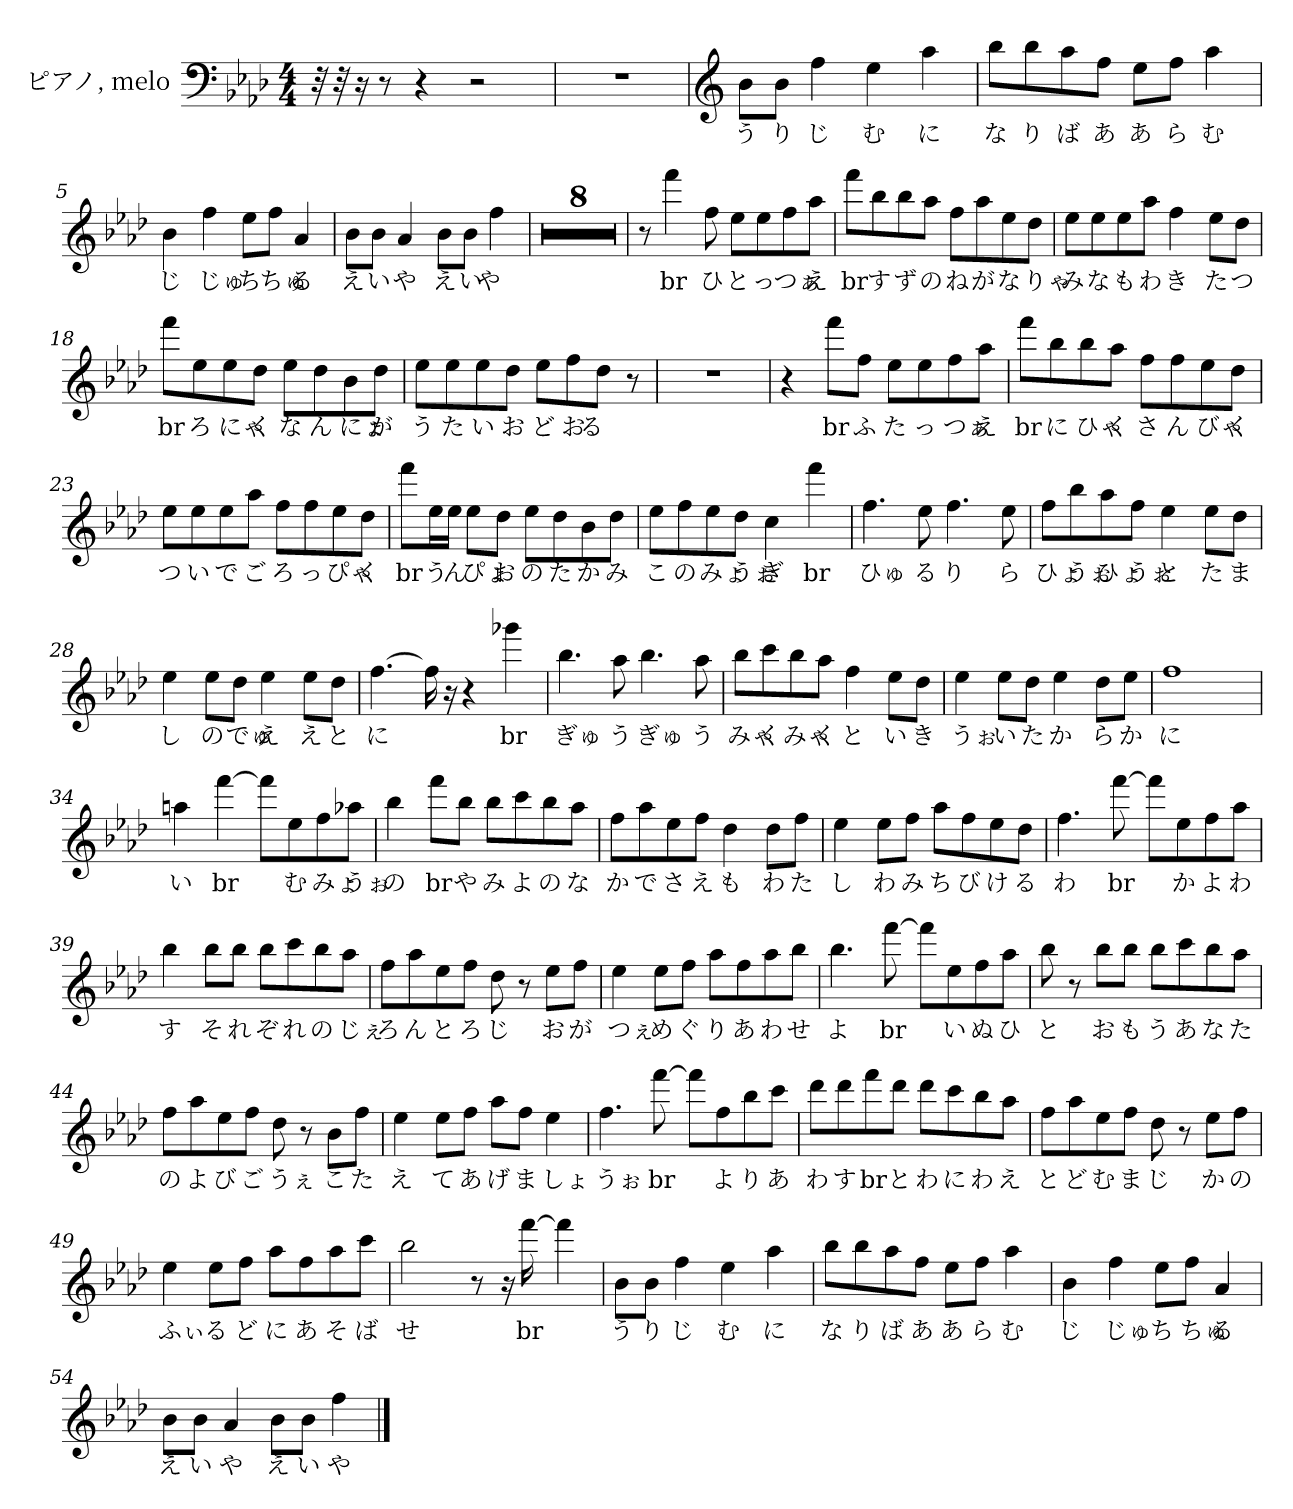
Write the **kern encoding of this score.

**kern	**text
*part1	*part1
*staff1	*staff1
*I"ピアノ, melo	*
*clefF4	*
*k[b-e-a-d-]	*
*M4/4	*
*MM160	*
=1	=1
32r	.
32r	.
16r	.
8r	.
4r	.
2r	.
=2	=2
1r	.
=3	=3
*clefG2	*
!	!LO:LY:b
8b-\L	う
!	!LO:LY:b
8b-\J	り
!	!LO:LY:b
4ff\	じ
!	!LO:LY:b
4ee-\	む
!	!LO:LY:b
4aa-\	に
=4	=4
!	!LO:LY:b
8bb-\L	な
!	!LO:LY:b
8bb-\	り
!	!LO:LY:b
8aa-\	ば
!	!LO:LY:b
8ff\J	あ
!	!LO:LY:b
8ee-\L	あ
!	!LO:LY:b
8ff\J	ら
!	!LO:LY:b
4aa-\	む
=5	=5
!	!LO:LY:b
4b-\	じ
!	!LO:LY:b
4ff\	じゅ
!	!LO:LY:b
8ee-\L	ち
!	!LO:LY:b
8ff\J	ちゅ
!	!LO:LY:b
4a-/	る
!!LO:LB:g=z
=6	=6
!	!LO:LY:b
8b-\L	え
!	!LO:LY:b
8b-\J	い
!	!LO:LY:b
4a-/	や
!	!LO:LY:b
8b-\L	え
!	!LO:LY:b
8b-\J	い
!	!LO:LY:b
4ff\	や
=7	=7
1r	.
=8	=8
1r	.
=9	=9
1r	.
=10	=10
1r	.
=11	=11
1r	.
=12	=12
1r	.
=13	=13
1r	.
=14	=14
1r	.
=15	=15
8r	.
!	!LO:LY:b
4fff\	br
!	!LO:LY:b
8ff\	ひ
!	!LO:LY:b
8ee-\L	と
!	!LO:LY:b
8ee-\	っ
!	!LO:LY:b
8ff\	つぁ
!	!LO:LY:b
8aa-\J	え
!!LO:LB:g=z
=16	=16
!	!LO:LY:b
8fff\L	br
!	!LO:LY:b
8bb-\	す
!	!LO:LY:b
8bb-\	ず
!	!LO:LY:b
8aa-\J	の
!	!LO:LY:b
8ff\L	ね
!	!LO:LY:b
8aa-\	が
!	!LO:LY:b
8ee-\	な
!	!LO:LY:b
8dd-\J	りゃ
=17	=17
!	!LO:LY:b
8ee-\L	み
!	!LO:LY:b
8ee-\	な
!	!LO:LY:b
8ee-\	も
!	!LO:LY:b
8aa-\J	わ
!	!LO:LY:b
4ff\	き
!	!LO:LY:b
8ee-\L	た
!	!LO:LY:b
8dd-\J	つ
=18	=18
!	!LO:LY:b
8fff\L	br
!	!LO:LY:b
8ee-\	ろ
!	!LO:LY:b
8ee-\	にゃ
!	!LO:LY:b
8dd-\J	く
!	!LO:LY:b
8ee-\L	な
!	!LO:LY:b
8dd-\	ん
!	!LO:LY:b
8b-\	にょ
!	!LO:LY:b
8dd-\J	が
=19	=19
!	!LO:LY:b
8ee-\L	う
!	!LO:LY:b
8ee-\	た
!	!LO:LY:b
8ee-\	い
!	!LO:LY:b
8dd-\J	お
!	!LO:LY:b
8ee-\L	ど
!	!LO:LY:b
8ff\	お
!	!LO:LY:b
8dd-\J	る
8r	.
!!LO:LB:g=z
=20	=20
1r	.
=21	=21
4r	.
!	!LO:LY:b
8fff\L	br
!	!LO:LY:b
8ff\J	ふ
!	!LO:LY:b
8ee-\L	た
!	!LO:LY:b
8ee-\	っ
!	!LO:LY:b
8ff\	つぁ
!	!LO:LY:b
8aa-\J	え
=22	=22
!	!LO:LY:b
8fff\L	br
!	!LO:LY:b
8bb-\	に
!	!LO:LY:b
8bb-\	ひゃ
!	!LO:LY:b
8aa-\J	く
!	!LO:LY:b
8ff\L	さ
!	!LO:LY:b
8ff\	ん
!	!LO:LY:b
8ee-\	びゃ
!	!LO:LY:b
8dd-\J	く
=23	=23
!	!LO:LY:b
8ee-\L	つ
!	!LO:LY:b
8ee-\	い
!	!LO:LY:b
8ee-\	で
!	!LO:LY:b
8aa-\J	ご
!	!LO:LY:b
8ff\L	ろ
!	!LO:LY:b
8ff\	っ
!	!LO:LY:b
8ee-\	ぴゃ
!	!LO:LY:b
8dd-\J	く
!!LO:LB:g=z
=24	=24
!	!LO:LY:b
8fff\L	br
!	!LO:LY:b
16ee-\L	う
!	!LO:LY:b
16ee-\JJ	ん
!	!LO:LY:b
8ee-\L	ぴょ
!	!LO:LY:b
8dd-\J	お
!	!LO:LY:b
8ee-\L	の
!	!LO:LY:b
8dd-\	た
!	!LO:LY:b
8b-\	か
!	!LO:LY:b
8dd-\J	み
=25	=25
!	!LO:LY:b
8ee-\L	こ
!	!LO:LY:b
8ff\	の
!	!LO:LY:b
8ee-\	みょ
!	!LO:LY:b
8dd-\J	うぉ
!	!LO:LY:b
4cc\	ぎ
!	!LO:LY:b
4fff\	br
=26	=26
!	!LO:LY:b
4.ff\	ひゅ
!	!LO:LY:b
8ee-\	る
!	!LO:LY:b
4.ff\	り
!	!LO:LY:b
8ee-\	ら
=27	=27
!	!LO:LY:b
8ff\L	ひょ
!	!LO:LY:b
8bb-\	うぉ
!	!LO:LY:b
8aa-\	ひょ
!	!LO:LY:b
8ff\J	うぉ
!	!LO:LY:b
4ee-\	と
!	!LO:LY:b
8ee-\L	た
!	!LO:LY:b
8dd-\J	ま
!!LO:LB:g=z
=28	=28
!	!LO:LY:b
4ee-\	し
!	!LO:LY:b
8ee-\L	の
!	!LO:LY:b
8dd-\J	でゅ
!	!LO:LY:b
4ee-\	え
!	!LO:LY:b
8ee-\L	え
!	!LO:LY:b
8dd-\J	と
=29	=29
!	!LO:LY:b
[4.ff\	に
16ff\]	.
16r	.
4r	.
!	!LO:LY:b
4ggg-X\	br
=30	=30
!	!LO:LY:b
4.bb-\	ぎゅ
!	!LO:LY:b
8aa-\	う
!	!LO:LY:b
4.bb-\	ぎゅ
!	!LO:LY:b
8aa-\	う
=31	=31
!	!LO:LY:b
8bb-\L	みゃ
!	!LO:LY:b
8ccc\	く
!	!LO:LY:b
8bb-\	みゃ
!	!LO:LY:b
8aa-\J	く
!	!LO:LY:b
4ff\	と
!	!LO:LY:b
8ee-\L	い
!	!LO:LY:b
8dd-\J	き
=32	=32
!	!LO:LY:b
4ee-\	うぉ
!	!LO:LY:b
8ee-\L	い
!	!LO:LY:b
8dd-\J	た
!	!LO:LY:b
4ee-\	か
!	!LO:LY:b
8dd-\L	ら
!	!LO:LY:b
8ee-\J	か
=33	=33
!	!LO:LY:b
1ff	に
!!LO:LB:g=z
=34	=34
!	!LO:LY:b
4aan\	い
!	!LO:LY:b
[4fff\	br
8fff\L]	.
!	!LO:LY:b
8ee-\	む
!	!LO:LY:b
8ff\	みょ
!	!LO:LY:b
8aa-X\J	うぉ
=35	=35
!	!LO:LY:b
4bb-\	の
!	!LO:LY:b
8fff\L	br
!	!LO:LY:b
8bb-\J	や
!	!LO:LY:b
8bb-\L	み
!	!LO:LY:b
8ccc\	よ
!	!LO:LY:b
8bb-\	の
!	!LO:LY:b
8aa-\J	な
=36	=36
!	!LO:LY:b
8ff\L	か
!	!LO:LY:b
8aa-\	で
!	!LO:LY:b
8ee-\	さ
!	!LO:LY:b
8ff\J	え
!	!LO:LY:b
4dd-\	も
!	!LO:LY:b
8dd-\L	わ
!	!LO:LY:b
8ff\J	た
=37	=37
!	!LO:LY:b
4ee-\	し
!	!LO:LY:b
8ee-\L	わ
!	!LO:LY:b
8ff\J	み
!	!LO:LY:b
8aa-\L	ち
!	!LO:LY:b
8ff\	び
!	!LO:LY:b
8ee-\	け
!	!LO:LY:b
8dd-\J	る
!!LO:LB:g=z
=38	=38
!	!LO:LY:b
4.ff\	わ
!	!LO:LY:b
[8fff\	br
8fff\L]	.
!	!LO:LY:b
8ee-\	か
!	!LO:LY:b
8ff\	よ
!	!LO:LY:b
8aa-\J	わ
=39	=39
!	!LO:LY:b
4bb-\	す
!	!LO:LY:b
8bb-\L	そ
!	!LO:LY:b
8bb-\J	れ
!	!LO:LY:b
8bb-\L	ぞ
!	!LO:LY:b
8ccc\	れ
!	!LO:LY:b
8bb-\	の
!	!LO:LY:b
8aa-\J	じぇ
=40	=40
!	!LO:LY:b
8ff\L	ろ
!	!LO:LY:b
8aa-\	ん
!	!LO:LY:b
8ee-\	と
!	!LO:LY:b
8ff\J	ろ
!	!LO:LY:b
8dd-\	じ
8r	.
!	!LO:LY:b
8ee-\L	お
!	!LO:LY:b
8ff\J	が
=41	=41
!	!LO:LY:b
4ee-\	つぇ
!	!LO:LY:b
8ee-\L	め
!	!LO:LY:b
8ff\J	ぐ
!	!LO:LY:b
8aa-\L	り
!	!LO:LY:b
8ff\	あ
!	!LO:LY:b
8aa-\	わ
!	!LO:LY:b
8bb-\J	せ
!!LO:LB:g=z
=42	=42
!	!LO:LY:b
4.bb-\	よ
!	!LO:LY:b
[8fff\	br
8fff\L]	.
!	!LO:LY:b
8ee-\	い
!	!LO:LY:b
8ff\	ぬ
!	!LO:LY:b
8aa-\J	ひ
=43	=43
!	!LO:LY:b
8bb-\	と
8r	.
!	!LO:LY:b
8bb-\L	お
!	!LO:LY:b
8bb-\J	も
!	!LO:LY:b
8bb-\L	う
!	!LO:LY:b
8ccc\	あ
!	!LO:LY:b
8bb-\	な
!	!LO:LY:b
8aa-\J	た
=44	=44
!	!LO:LY:b
8ff\L	の
!	!LO:LY:b
8aa-\	よ
!	!LO:LY:b
8ee-\	び
!	!LO:LY:b
8ff\J	ご
!	!LO:LY:b
8dd-\	うぇ
8r	.
!	!LO:LY:b
8b-\L	こ
!	!LO:LY:b
8ff\J	た
=45	=45
!	!LO:LY:b
4ee-\	え
!	!LO:LY:b
8ee-\L	て
!	!LO:LY:b
8ff\J	あ
!	!LO:LY:b
8aa-\L	げ
!	!LO:LY:b
8ff\J	ま
!	!LO:LY:b
4ee-\	しょ
!!LO:LB:g=z
=46	=46
!	!LO:LY:b
4.ff\	うぉ
!	!LO:LY:b
[8fff\	br
8fff\L]	.
!	!LO:LY:b
8ff\	よ
!	!LO:LY:b
8bb-\	り
!	!LO:LY:b
8ccc\J	あ
=47	=47
!	!LO:LY:b
8ddd-\L	わ
!	!LO:LY:b
8ddd-\	す
!	!LO:LY:b
8fff\	br
!	!LO:LY:b
8ddd-\J	と
!	!LO:LY:b
8ddd-\L	わ
!	!LO:LY:b
8ccc\	に
!	!LO:LY:b
8bb-\	わ
!	!LO:LY:b
8aa-\J	え
=48	=48
!	!LO:LY:b
8ff\L	と
!	!LO:LY:b
8aa-\	ど
!	!LO:LY:b
8ee-\	む
!	!LO:LY:b
8ff\J	ま
!	!LO:LY:b
8dd-\	じ
8r	.
!	!LO:LY:b
8ee-\L	か
!	!LO:LY:b
8ff\J	の
=49	=49
!	!LO:LY:b
4ee-\	ふぃ
!	!LO:LY:b
8ee-\L	る
!	!LO:LY:b
8ff\J	ど
!	!LO:LY:b
8aa-\L	に
!	!LO:LY:b
8ff\	あ
!	!LO:LY:b
8aa-\	そ
!	!LO:LY:b
8ccc\J	ば
!!LO:PB:g=z
=50	=50
!	!LO:LY:b
2bb-\	せ
8r	.
16r	.
!	!LO:LY:b
[16fff\	br
4fff\]	.
=51	=51
!	!LO:LY:b
8b-\L	う
!	!LO:LY:b
8b-\J	り
!	!LO:LY:b
4ff\	じ
!	!LO:LY:b
4ee-\	む
!	!LO:LY:b
4aa-\	に
=52	=52
!	!LO:LY:b
8bb-\L	な
!	!LO:LY:b
8bb-\	り
!	!LO:LY:b
8aa-\	ば
!	!LO:LY:b
8ff\J	あ
!	!LO:LY:b
8ee-\L	あ
!	!LO:LY:b
8ff\J	ら
!	!LO:LY:b
4aa-\	む
=53	=53
!	!LO:LY:b
4b-\	じ
!	!LO:LY:b
4ff\	じゅ
!	!LO:LY:b
8ee-\L	ち
!	!LO:LY:b
8ff\J	ちゅ
!	!LO:LY:b
4a-/	る
=54	=54
!	!LO:LY:b
8b-\L	え
!	!LO:LY:b
8b-\J	い
!	!LO:LY:b
4a-/	や
!	!LO:LY:b
8b-\L	え
!	!LO:LY:b
8b-\J	い
!	!LO:LY:b
4ff\	や
==	==
*-	*-
